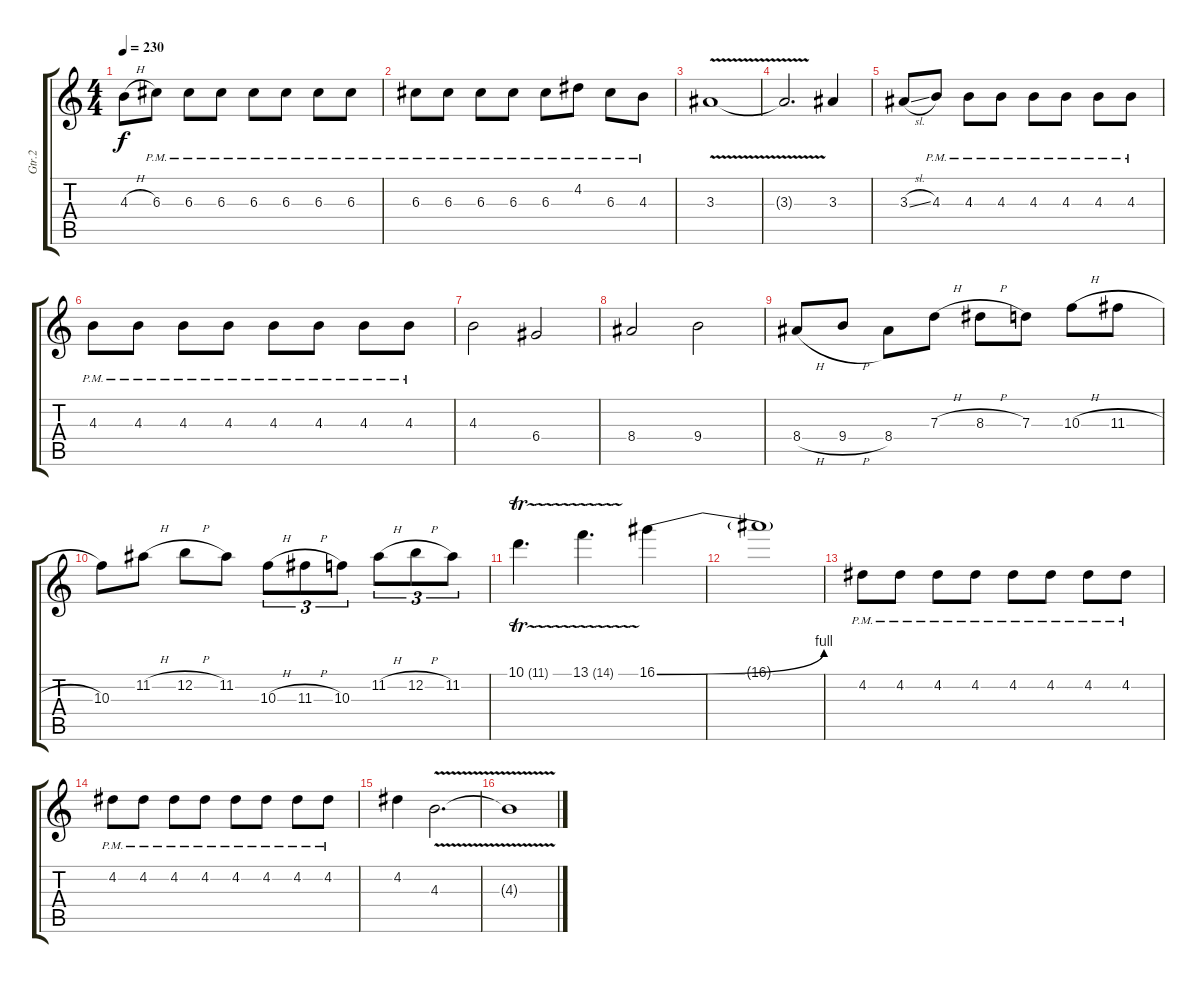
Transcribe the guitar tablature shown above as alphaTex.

\track ("Gtr.2" "Gtr.2") {instrument distortionguitar}
\staff {score tabs}
\tuning (E4 B3 G3 D3 A2 E2) {hide}
\ts (4 4)
\tempo 230
\clef g2
\ks c
4.3{h}.8{dy f} 6.3{pm}.8 6.3{pm}.8 6.3{pm}.8 6.3{pm}.8 6.3{pm}.8 6.3{pm}.8 6.3{pm}.8 |
6.3{pm}.8 6.3{pm}.8 6.3{pm}.8 6.3{pm}.8 6.3{pm}.8 4.2{pm}.8 6.3{pm}.8 4.3{pm}.8 |
3.3{v}.1 |
3.3{t}.2{d} 3.3.4 |
3.3{sl}.8 4.3{pm}.8 4.3{pm}.8 4.3{pm}.8 4.3{pm}.8 4.3{pm}.8 4.3{pm}.8 4.3{pm}.8 |
4.3{pm}.8 4.3{pm}.8 4.3{pm}.8 4.3{pm}.8 4.3{pm}.8 4.3{pm}.8 4.3{pm}.8 4.3{pm}.8 |
4.3.2 6.4.2 |
8.4.2 9.4.2 |
8.4{h}.8 9.4{h}.8 8.4.8 7.3{h}.8 8.3{h}.8 7.3.8 10.3{h}.8 11.3{h}.8 |
10.3.8 11.2{h}.8 12.2{h}.8 11.2.8 10.3{h}.8{tu (3 2)} 11.3{h}.8{tu (3 2)} 10.3.8{tu (3 2)} 11.2{h}.8{tu (3 2)} 12.2{h}.8{tu (3 2)} 11.2.8{tu (3 2)} |
10.1{tr (11 16)}.4{d} 13.1{tr (14 16)}.4{d} 16.1{be (bend 0 0 60 4)}.4 |
16.1{t}.1 |
4.2{pm}.8 4.2{pm}.8 4.2{pm}.8 4.2{pm}.8 4.2{pm}.8 4.2{pm}.8 4.2{pm}.8 4.2{pm}.8 |
4.2{pm}.8 4.2{pm}.8 4.2{pm}.8 4.2{pm}.8 4.2{pm}.8 4.2{pm}.8 4.2{pm}.8 4.2{pm}.8 |
4.2.4 4.3{v}.2{d} |
4.3{t}.1
